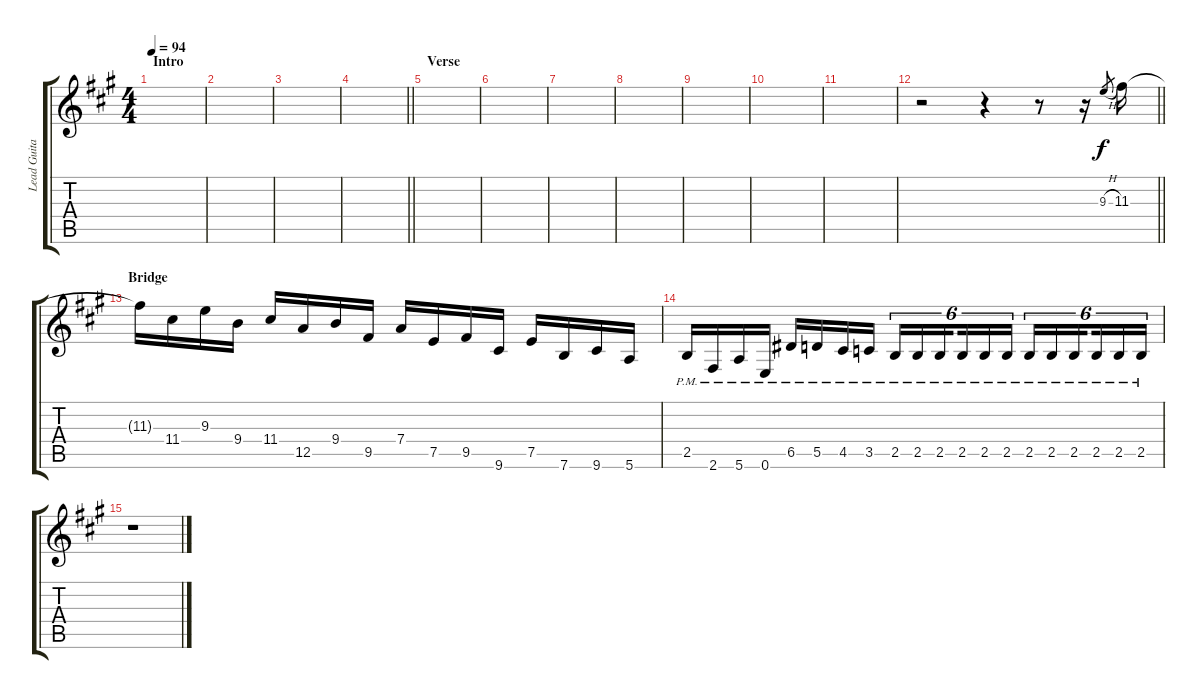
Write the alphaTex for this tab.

\track ("Lead Guitar(G.Drover)" "Lead Guita") {instrument overdrivenguitar}
\staff {score tabs}
\tuning (E4 B3 G3 D3 A2 E2) {hide}
\ts (4 4)
\section ("" "Intro")
\tempo 94
\clef g2
\ks a
|
|
|
\barLineRight lightlight
|
\section ("" "Verse")
|
|
|
|
|
|
|
\barLineRight lightlight
r.2 r.4 r.8 r.16 9.3{h}.8{gr} 11.3.16 |
\section ("" "Bridge")
11.3{t}.16 11.4.16 9.3.16 9.4.16 11.4.16 12.5.16 9.4.16 9.5.16 7.4.16 7.5.16 9.5.16 9.6.16 7.5.16 7.6.16 9.6.16 5.6.16 |
2.5{pm}.16 2.6{pm}.16 5.6{pm}.16 0.6{pm}.16 6.5{pm}.16 5.5{pm}.16 4.5{pm}.16 3.5{pm}.16 2.5{pm}.16{tu (6 4)} 2.5{pm}.16{tu (6 4)} 2.5{pm}.16{tu (6 4) beam splitsecondary} 2.5{pm}.16{tu (6 4)} 2.5{pm}.16{tu (6 4)} 2.5{pm}.16{tu (6 4)} 2.5{pm}.16{tu (6 4)} 2.5{pm}.16{tu (6 4)} 2.5{pm}.16{tu (6 4) beam splitsecondary} 2.5{pm}.16{tu (6 4)} 2.5{pm}.16{tu (6 4)} 2.5{pm}.16{tu (6 4)} |
r.1
